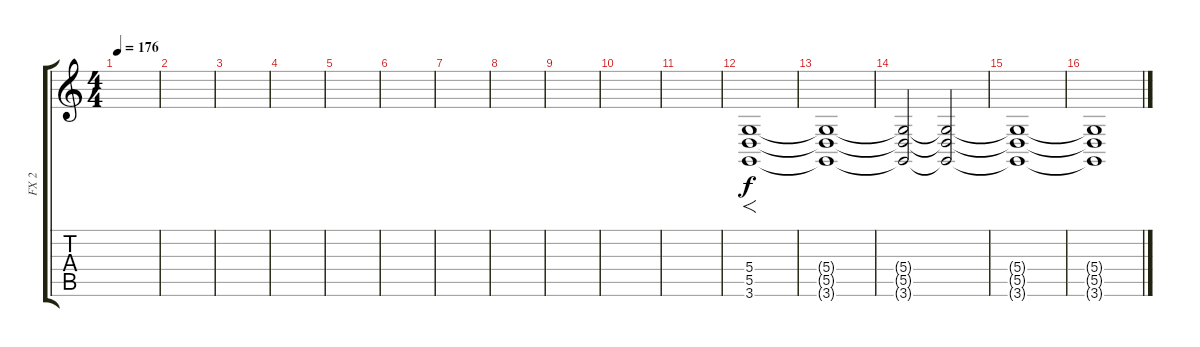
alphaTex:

\track ("FX 2" "FX 2") {instrument seashore}
\staff {score tabs}
\tuning (E4 B3 G3 D3 A2 E2) {hide}
\ts (4 4)
\tempo 176
\clef g2
\ks c
|
|
|
|
|
|
|
|
|
|
|
(5.4 5.5 3.6).1{f} |
(5.4{t} 5.5{t} 3.6{t}).1 |
(5.4{t} 5.5{t} 3.6{t}).2 (5.4{t} 5.5{t} 3.6{t}).2{volume 0} |
(5.4{t} 5.5{t} 3.6{t}).1 |
(5.4{t} 5.5{t} 3.6{t}).1
